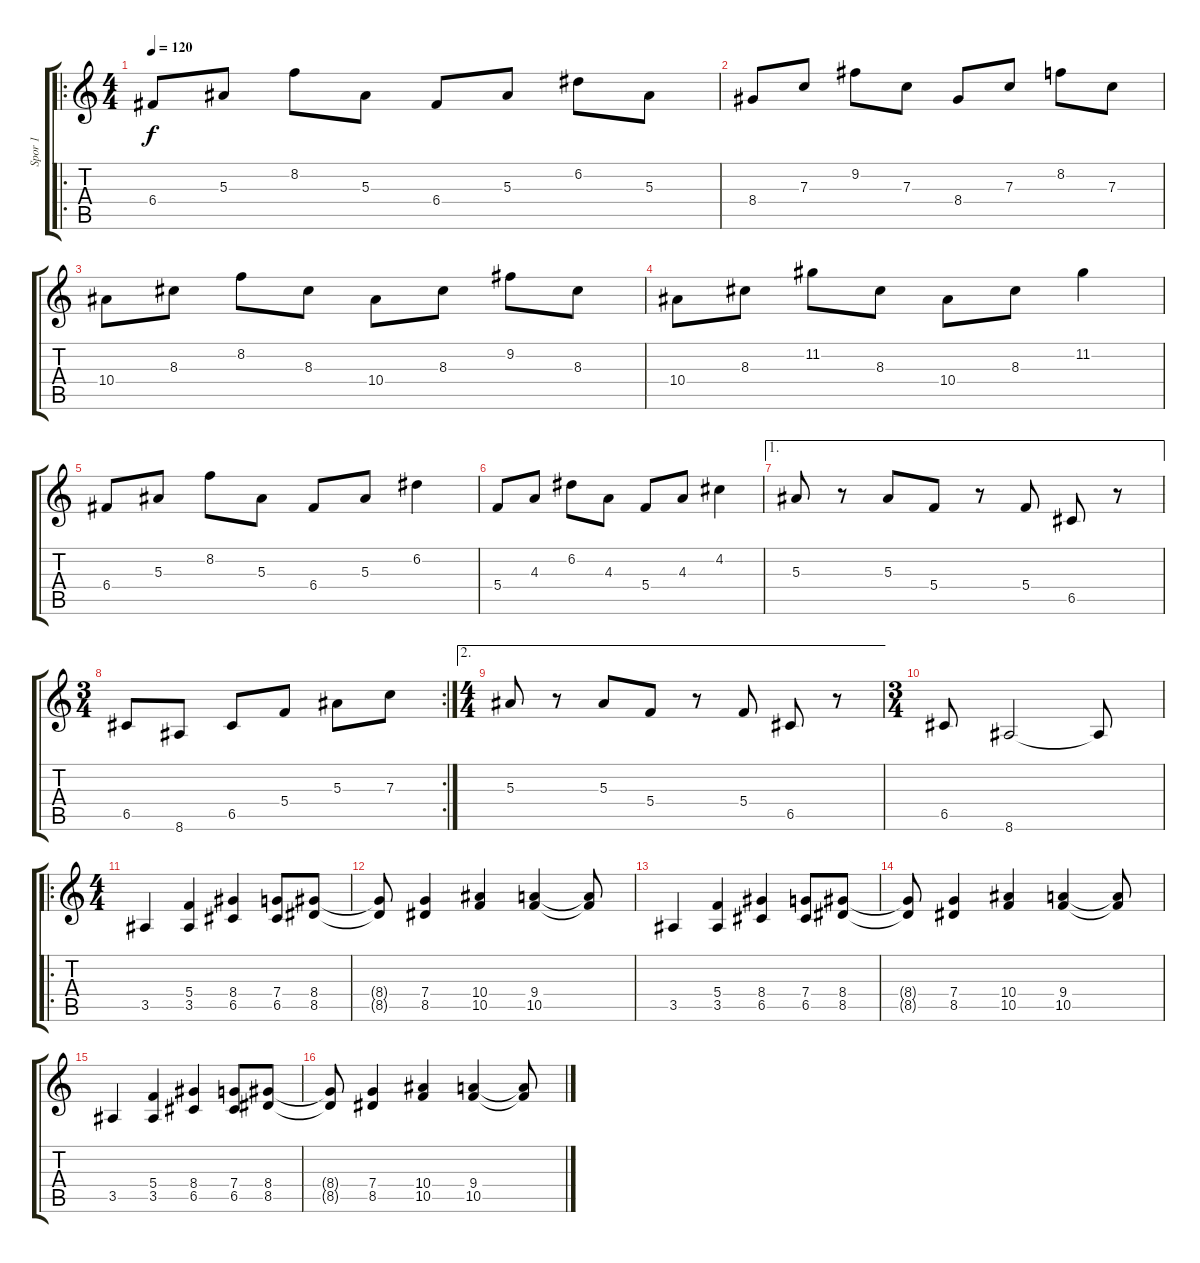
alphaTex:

\track ("Spor 1" "Spor 1") {instrument overdrivenguitar}
\staff {score tabs}
\tuning (D4 A3 F3 C3 G2 D2) {hide}
\ro
\ts (4 4)
\tempo 120
\clef g2
\ks c
6.4.8{dy f instrument overdrivenguitar} 5.3.8 8.2.8 5.3.8 6.4.8 5.3.8 6.2.8 5.3.8 |
8.4.8 7.3.8 9.2.8 7.3.8 8.4.8 7.3.8 8.2.8 7.3.8 |
10.4.8 8.3.8 8.2.8 8.3.8 10.4.8 8.3.8 9.2.8 8.3.8 |
10.4.8 8.3.8 11.2.8 8.3.8 10.4.8 8.3.8 11.2.4 |
6.4.8 5.3.8 8.2.8 5.3.8 6.4.8 5.3.8 6.2.4 |
5.4.8 4.3.8 6.2.8 4.3.8 5.4.8 4.3.8 4.2.4 |
\ae 1
5.3.8 r.8 5.3.8 5.4.8 r.8 5.4.8 6.5.8 r.8 |
\rc 2
\ts (3 4)
6.5.8 8.6.8 6.5.8 5.4.8 5.3.8 7.3.8 |
\ae 2
\ts (4 4)
5.3.8 r.8 5.3.8 5.4.8 r.8 5.4.8 6.5.8 r.8 |
\ts (3 4)
6.5.8 8.6.2 8.6{t}.8 |
\ro
\ts (4 4)
3.5.4 (5.4 3.5).4 (8.4 6.5).4 (7.4 6.5).8 (8.4 8.5).8 |
(8.4{t} 8.5{t}).8 (7.4 8.5).4 (10.4 10.5).4 (9.4 10.5).4 (9.4{t} 10.5{t}).8 |
3.5.4 (5.4 3.5).4 (8.4 6.5).4 (7.4 6.5).8 (8.4 8.5).8 |
(8.4{t} 8.5{t}).8 (7.4 8.5).4 (10.4 10.5).4 (9.4 10.5).4 (9.4{t} 10.5{t}).8 |
3.5.4 (5.4 3.5).4 (8.4 6.5).4 (7.4 6.5).8 (8.4 8.5).8 |
(8.4{t} 8.5{t}).8 (7.4 8.5).4 (10.4 10.5).4 (9.4 10.5).4 (9.4{t} 10.5{t}).8
